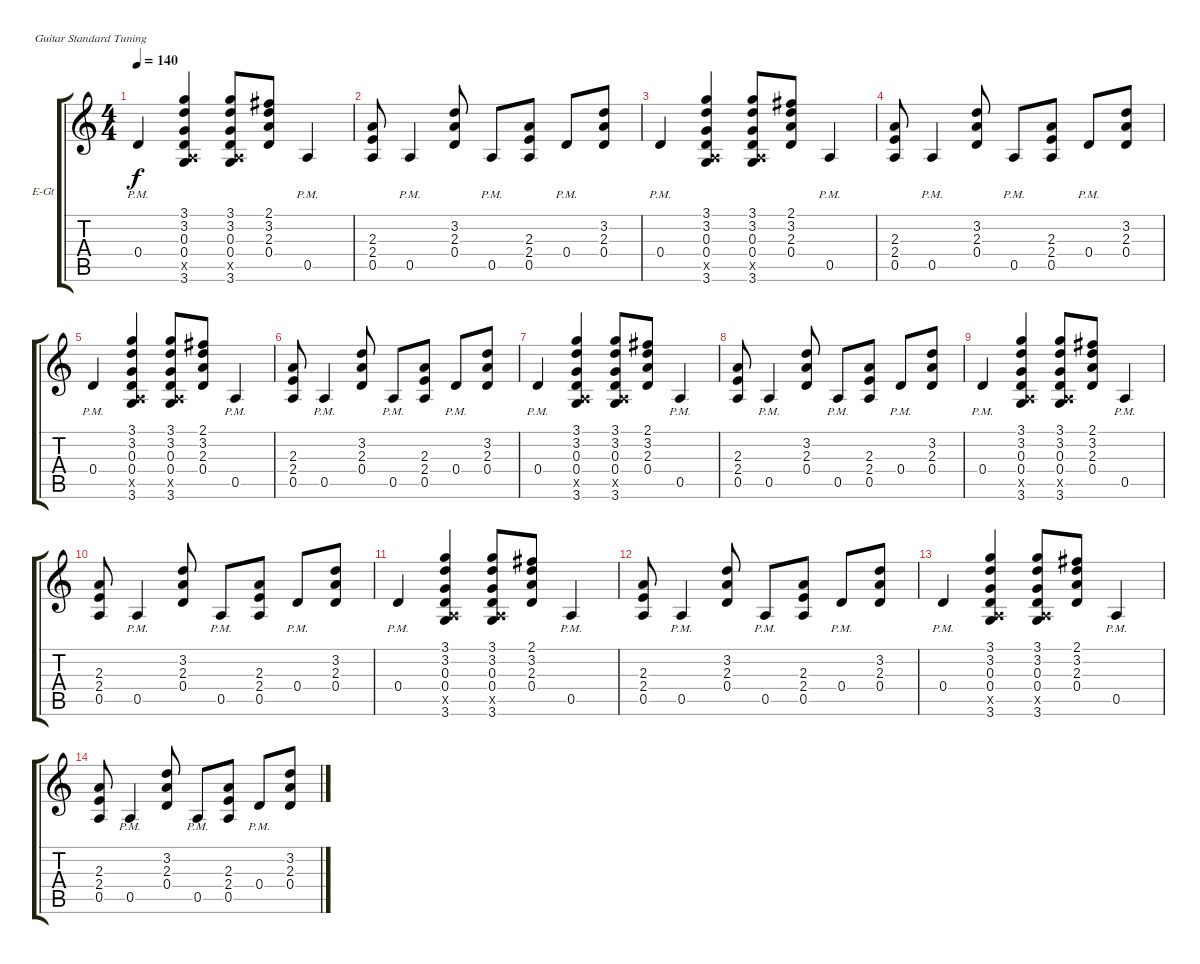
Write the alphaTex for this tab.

\bracketExtendMode groupsimilarinstruments
\firstSystemTrackNameOrientation horizontal
\otherSystemsTrackNameOrientation horizontal
\track ("Malcolm Young" "E-Gt") {instrument overdrivenguitar}
\staff {score tabs}
\tuning (E4 B3 G3 D3 A2 E2)
\ts (4 4)
\tempo 140
\clef g2
\ks c
0.4{pm}.4{dy f} (3.1 3.2 0.3 0.4 0.5{x} 3.6).4 (3.1 3.2 0.3 0.4 3.6 0.5{x}).8 (2.1 3.2 2.3 0.4).8 0.5{pm}.4 |
(2.3 2.4 0.5).8 0.5{pm}.4 (3.2 2.3 0.4).8 0.5{pm}.8 (2.3 2.4 0.5).8 0.4{pm}.8 (3.2 2.3 0.4).8 |
0.4{pm}.4 (3.1 3.2 0.3 0.4 0.5{x} 3.6).4 (3.1 3.2 0.3 0.4 3.6 0.5{x}).8 (2.1 3.2 2.3 0.4).8 0.5{pm}.4 |
(2.3 2.4 0.5).8 0.5{pm}.4 (3.2 2.3 0.4).8 0.5{pm}.8 (2.3 2.4 0.5).8 0.4{pm}.8 (3.2 2.3 0.4).8 |
0.4{pm}.4 (3.1 3.2 0.3 0.4 0.5{x} 3.6).4 (3.1 3.2 0.3 0.4 3.6 0.5{x}).8 (2.1 3.2 2.3 0.4).8 0.5{pm}.4 |
(2.3 2.4 0.5).8 0.5{pm}.4 (3.2 2.3 0.4).8 0.5{pm}.8 (2.3 2.4 0.5).8 0.4{pm}.8 (3.2 2.3 0.4).8 |
0.4{pm}.4 (3.1 3.2 0.3 0.4 0.5{x} 3.6).4 (3.1 3.2 0.3 0.4 3.6 0.5{x}).8 (2.1 3.2 2.3 0.4).8 0.5{pm}.4 |
(2.3 2.4 0.5).8 0.5{pm}.4 (3.2 2.3 0.4).8 0.5{pm}.8 (2.3 2.4 0.5).8 0.4{pm}.8 (3.2 2.3 0.4).8 |
0.4{pm}.4 (3.1 3.2 0.3 0.4 0.5{x} 3.6).4 (3.1 3.2 0.3 0.4 3.6 0.5{x}).8 (2.1 3.2 2.3 0.4).8 0.5{pm}.4 |
(2.3 2.4 0.5).8 0.5{pm}.4 (3.2 2.3 0.4).8 0.5{pm}.8 (2.3 2.4 0.5).8 0.4{pm}.8 (3.2 2.3 0.4).8 |
0.4{pm}.4 (3.1 3.2 0.3 0.4 0.5{x} 3.6).4 (3.1 3.2 0.3 0.4 3.6 0.5{x}).8 (2.1 3.2 2.3 0.4).8 0.5{pm}.4 |
(2.3 2.4 0.5).8 0.5{pm}.4 (3.2 2.3 0.4).8 0.5{pm}.8 (2.3 2.4 0.5).8 0.4{pm}.8 (3.2 2.3 0.4).8 |
0.4{pm}.4 (3.1 3.2 0.3 0.4 0.5{x} 3.6).4 (3.1 3.2 0.3 0.4 3.6 0.5{x}).8 (2.1 3.2 2.3 0.4).8 0.5{pm}.4 |
(2.3 2.4 0.5).8 0.5{pm}.4 (3.2 2.3 0.4).8 0.5{pm}.8 (2.3 2.4 0.5).8 0.4{pm}.8 (3.2 2.3 0.4).8
